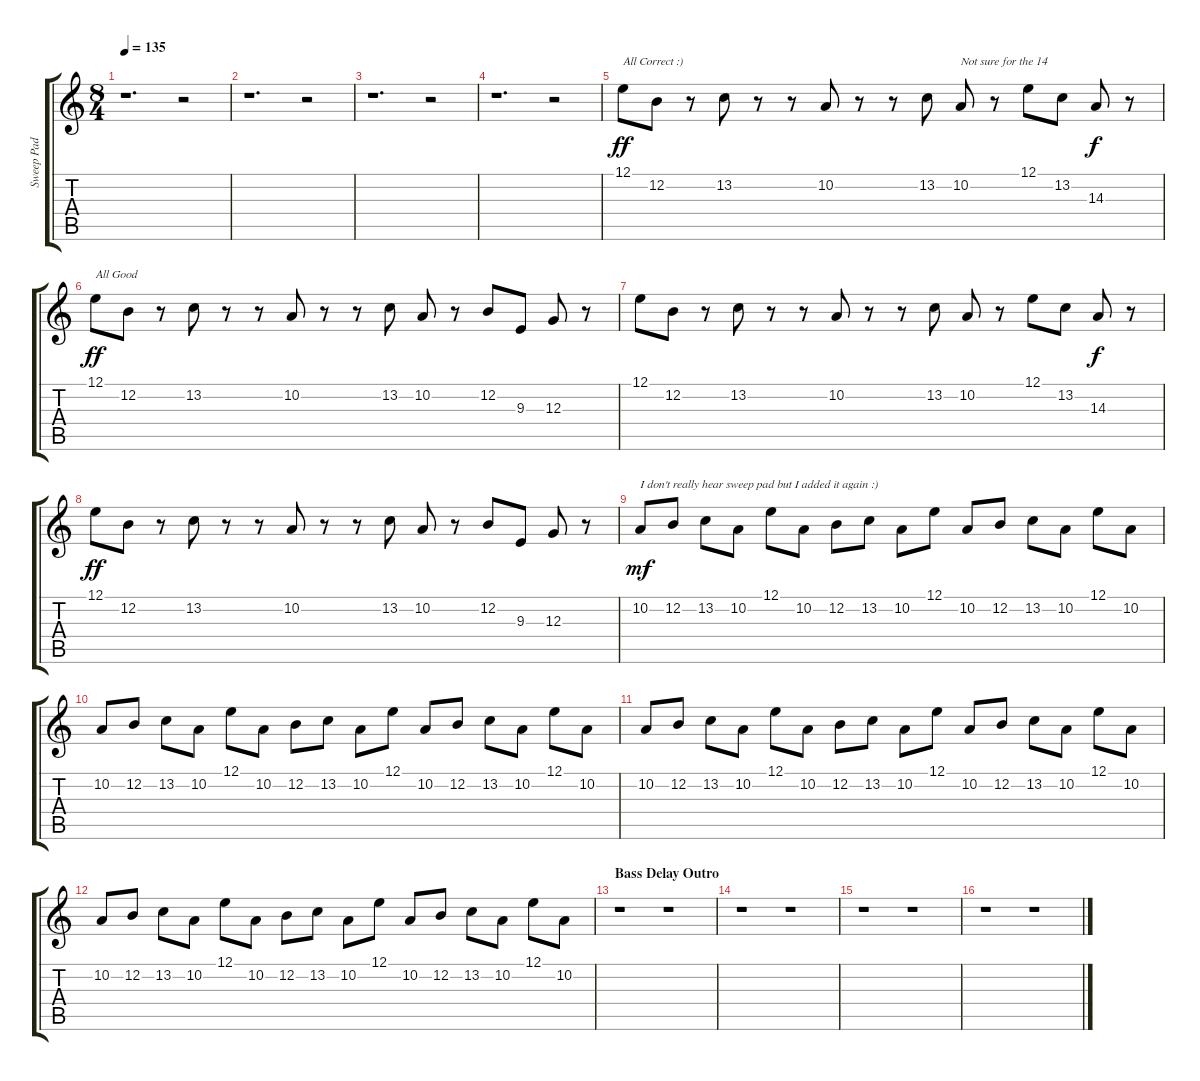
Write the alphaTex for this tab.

\track ("Sweep Pad" "Sweep Pad") {instrument pad8sweep}
\staff {score tabs}
\tuning (E4 B3 G3 D3 A2 E2) {hide}
\ts (8 4)
\tempo 135
\clef g2
\ks c
r.1{d dy mf} r.2 |
r.1{d} r.2 |
r.1{d} r.2 |
r.1{d} r.2 |
12.1.8{txt "All Correct :)" dy ff} 12.2.8 r.8 13.2.8 r.8 r.8 10.2.8 r.8 r.8 13.2.8 10.2.8{txt "Not sure for the 14"} r.8 12.1.8 13.2.8 14.3.8{dy f} r.8 |
12.1.8{txt "All Good" dy ff} 12.2.8 r.8 13.2.8 r.8 r.8 10.2.8 r.8 r.8 13.2.8 10.2.8 r.8 12.2.8 9.3.8 12.3.8 r.8 |
12.1.8 12.2.8 r.8 13.2.8 r.8 r.8 10.2.8 r.8 r.8 13.2.8 10.2.8 r.8 12.1.8 13.2.8 14.3.8{dy f} r.8 |
12.1.8{dy ff} 12.2.8 r.8 13.2.8 r.8 r.8 10.2.8 r.8 r.8 13.2.8 10.2.8 r.8 12.2.8 9.3.8 12.3.8 r.8 |
10.2.8{txt "I don't really hear sweep pad but I added it again :)" dy mf} 12.2.8 13.2.8 10.2.8 12.1.8 10.2.8 12.2.8 13.2.8 10.2.8 12.1.8 10.2.8 12.2.8 13.2.8 10.2.8 12.1.8 10.2.8 |
10.2.8 12.2.8 13.2.8 10.2.8 12.1.8 10.2.8 12.2.8 13.2.8 10.2.8 12.1.8 10.2.8 12.2.8 13.2.8 10.2.8 12.1.8 10.2.8 |
10.2.8 12.2.8 13.2.8 10.2.8 12.1.8 10.2.8 12.2.8 13.2.8 10.2.8 12.1.8 10.2.8 12.2.8 13.2.8 10.2.8 12.1.8 10.2.8 |
10.2.8 12.2.8 13.2.8 10.2.8 12.1.8 10.2.8 12.2.8 13.2.8 10.2.8 12.1.8 10.2.8 12.2.8 13.2.8 10.2.8 12.1.8 10.2.8 |
\section ("" "Bass Delay Outro")
r.1 r.1 |
r.1 r.1 |
r.1 r.1 |
r.1 r.1
